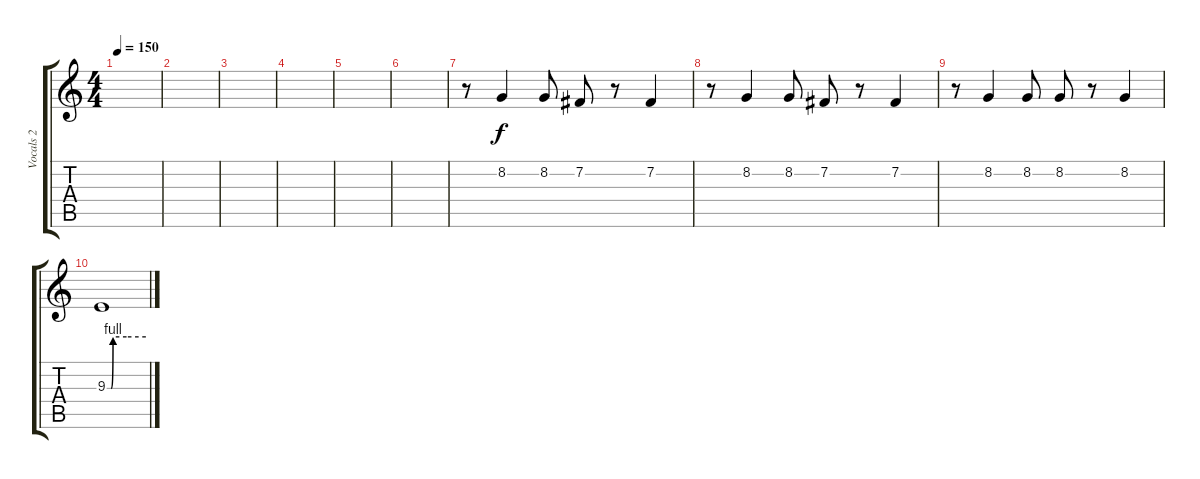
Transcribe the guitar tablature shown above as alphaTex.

\track ("Vocals 2" "Vocals 2") {instrument lead1square}
\staff {score tabs}
\tuning (E4 B3 G3 D3 A2 E2) {hide}
\ts (4 4)
\tempo 150
\clef g2
\ks c
|
|
|
|
|
|
r.8 8.2.4 8.2.8 7.2.8 r.8 7.2.4 |
r.8 8.2.4 8.2.8 7.2.8 r.8 7.2.4 |
r.8 8.2.4 8.2.8 8.2.8 r.8 8.2.4 |
9.3{be (custom 0 0 6 0 9 4 30 4 60 4)}.1
